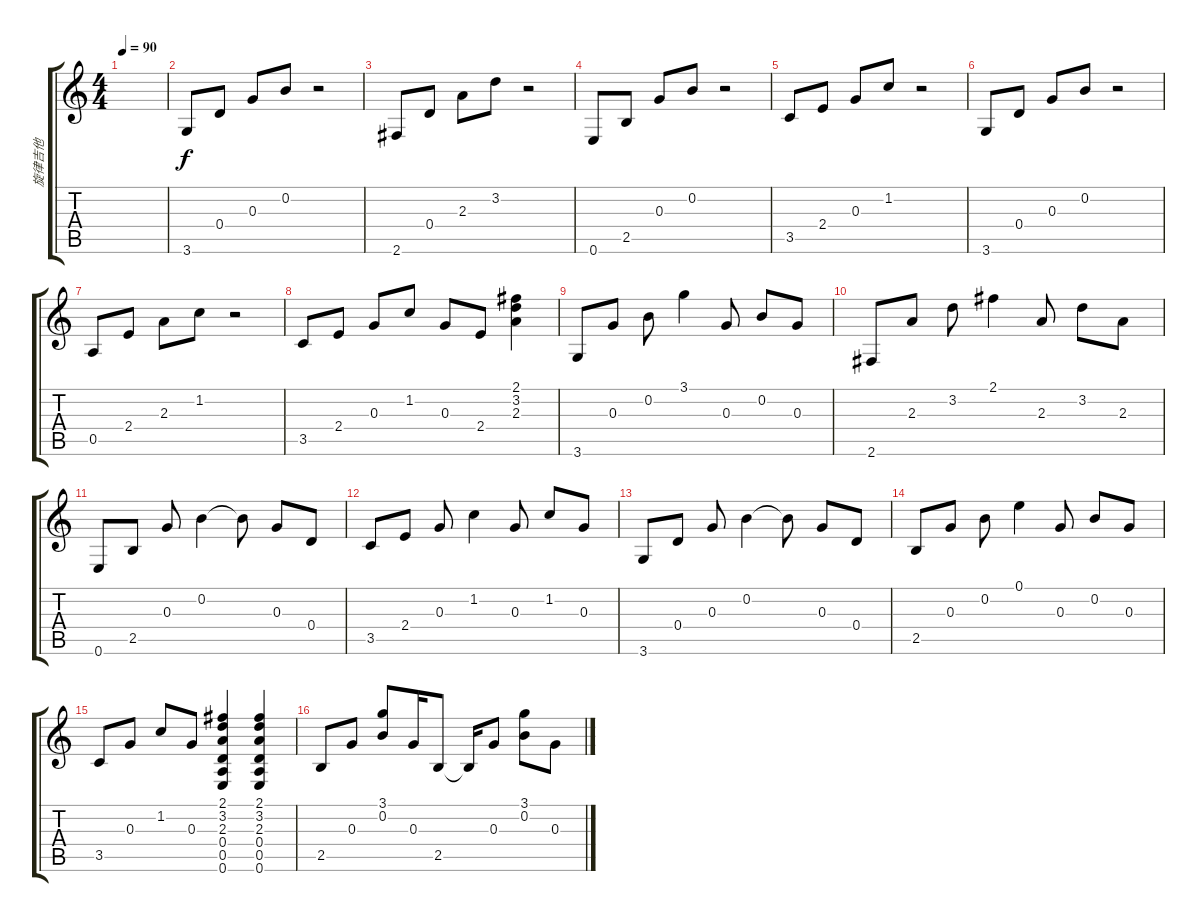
\track ("旋律吉他" "旋律吉他") {instrument acousticguitarsteel}
\staff {score tabs}
\tuning (E4 B3 G3 D3 A2 E2) {hide}
\ts (4 4)
\tempo 90
\clef g2
\ks c
|
3.6.8 0.4.8 0.3.8 0.2.8 r.2 |
2.6.8 0.4.8 2.3.8 3.2.8 r.2 |
0.6.8 2.5.8 0.3.8 0.2.8 r.2 |
3.5.8 2.4.8 0.3.8 1.2.8 r.2 |
3.6.8 0.4.8 0.3.8 0.2.8 r.2 |
0.5.8 2.4.8 2.3.8 1.2.8 r.2 |
3.5.8 2.4.8 0.3.8 1.2.8 0.3.8 2.4.8 (2.1 3.2 2.3).4 |
3.6.8 0.3.8 0.2.8 3.1.4 0.3.8 0.2.8 0.3.8 |
2.6.8 2.3.8 3.2.8 2.1.4 2.3.8 3.2.8 2.3.8 |
0.6.8 2.5.8 0.3.8 0.2.4 0.2{t}.8 0.3.8 0.4.8 |
3.5.8 2.4.8 0.3.8 1.2.4 0.3.8 1.2.8 0.3.8 |
3.6.8 0.4.8 0.3.8 0.2.4 0.2{t}.8 0.3.8 0.4.8 |
2.5.8 0.3.8 0.2.8 0.1.4 0.3.8 0.2.8 0.3.8 |
3.5.8 0.3.8 1.2.8 0.3.8 (2.1 3.2 2.3 0.4 0.5 0.6).4 (2.1 3.2 2.3 0.4 0.5 0.6).4 |
2.5.8 0.3.8 (3.1 0.2).8 0.3.16 2.5.8 2.5{t}.16 0.3.8 (3.1 0.2).8 0.3.8
